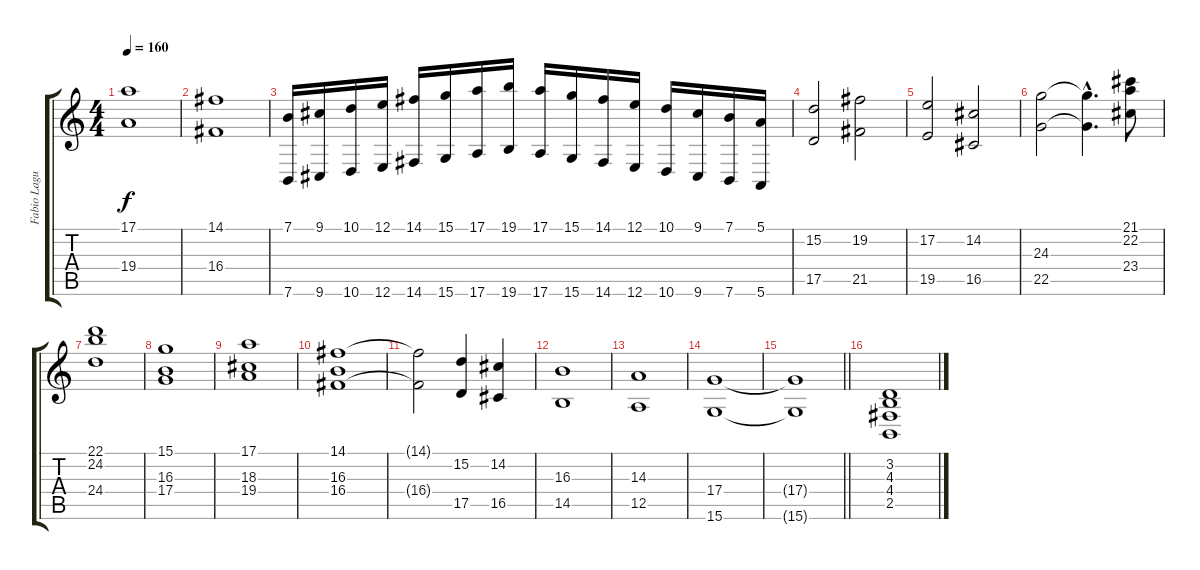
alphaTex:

\track ("Fabio Laguna" "Fabio Lagu") {instrument stringensemble1}
\staff {score tabs}
\tuning (E4 B3 G3 D3 A2 E2) {hide}
\ts (4 4)
\tempo 160
\clef g2
\ks c
(17.1 19.4).1{dy f} |
(14.1 16.4).1{volume 16} |
(7.1 7.6).16 (9.1 9.6).16 (10.1 10.6).16 (12.1 12.6).16 (14.1 14.6).16 (15.1 15.6).16 (17.1 17.6).16 (19.1 19.6).16 (17.1 17.6).16 (15.1 15.6).16 (14.1 14.6).16 (12.1 12.6).16 (10.1 10.6).16 (9.1 9.6).16 (7.1 7.6).16 (5.1 5.6).16 |
(15.2 17.5).2 (19.2 21.5).2 |
(17.2 19.5).2 (14.2 16.5).2 |
(24.3 22.5).2 (24.3{hac t} 22.5{hac t}).4{d} (21.1 22.2 23.4).8 |
(22.1 24.2 24.4).1 |
(15.1 16.3 17.4).1 |
(17.1 18.3 19.4).1 |
(14.1 16.3 16.4).1 |
(14.1{t} 16.4{t}).2 (15.2 17.5).4 (14.2 16.5).4 |
(16.3 14.5).1 |
(14.3 12.5).1 |
(17.4 15.6).1 |
\barLineRight lightlight
(17.4{t} 15.6{t}).1 |
(3.2 4.3 4.4 2.5).1
